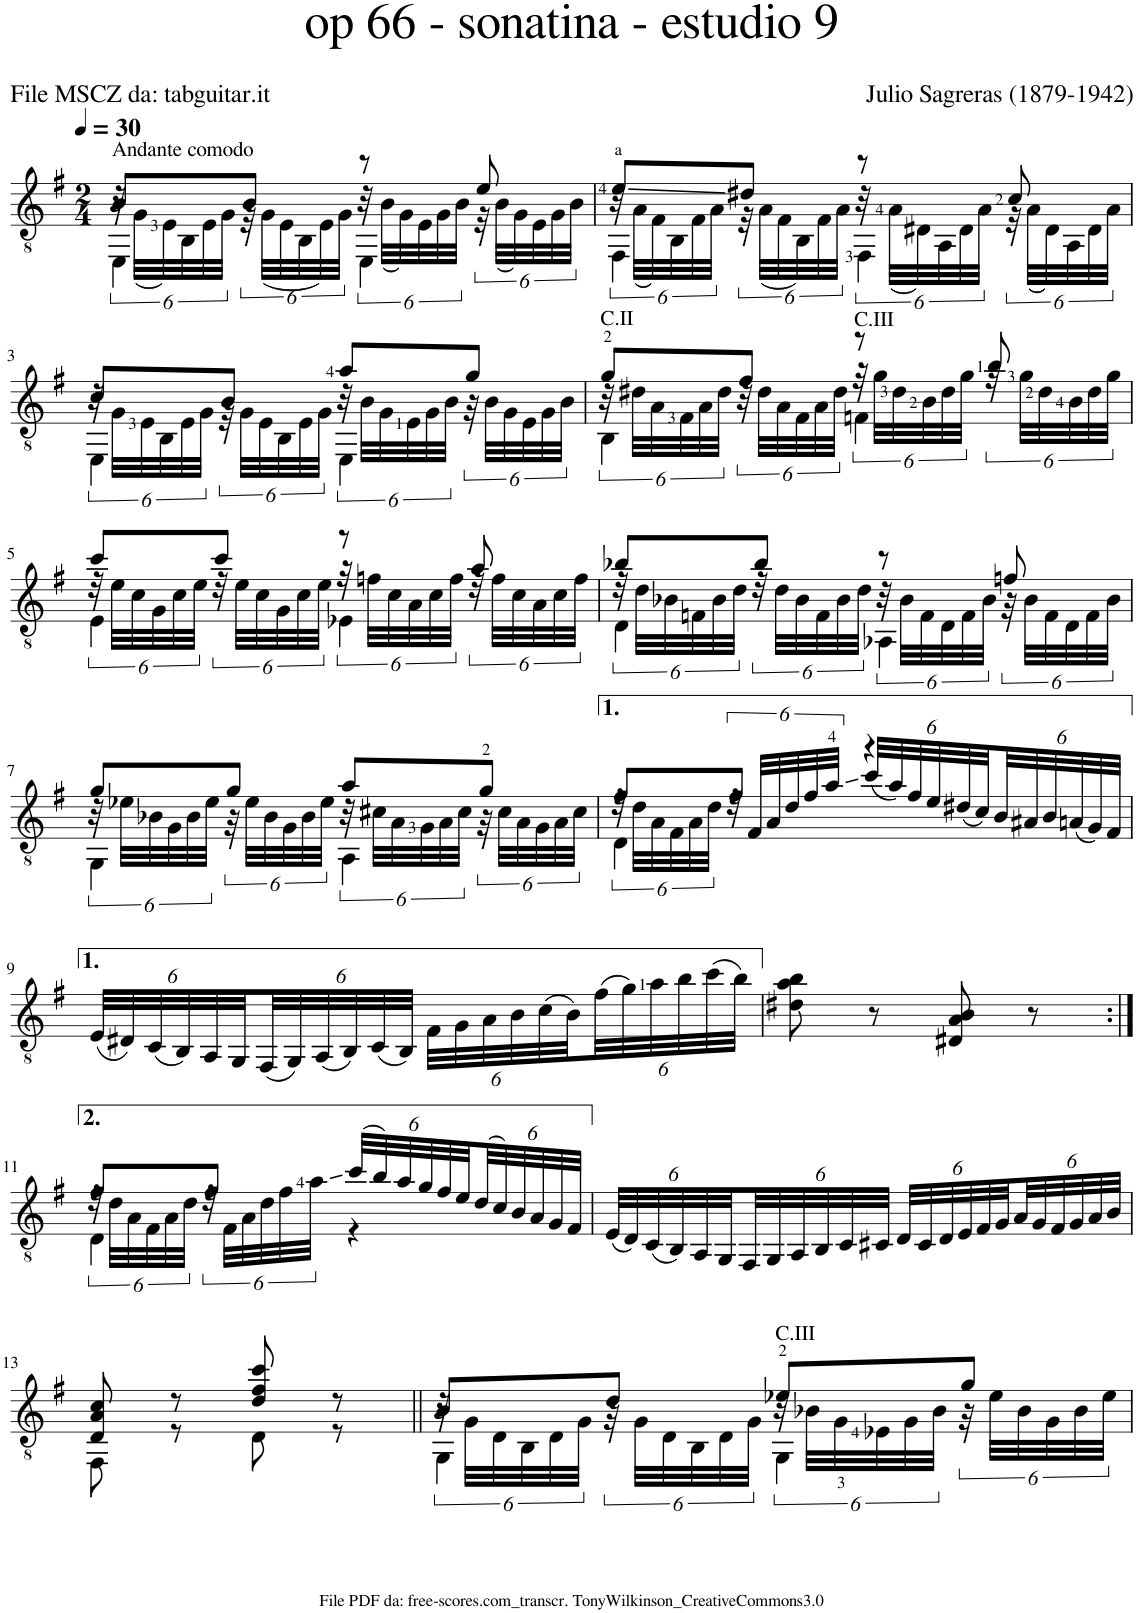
**kern
*part1
*staff1
*I"Guitar
*I'Guit.
*clefGv2
*k[f#]
*M2/4
*MM30
=1
*^
*	*^
!LO:TX:a:t=Andante comodo	!	!
8B/L	48r	4EE\
.	(48G\LLL	.
.	48E\)	.
.	48BB\	.
.	48E\	.
.	48G\JJJ	.
8B/J	48r	.
.	(48G\LLL	.
.	48E\	.
.	48BB\	.
.	48E\)	.
.	48G\JJJ	.
8r	48r	4EE\
.	(48B\LLL	.
.	48G\)	.
.	48E\	.
.	48G\	.
.	48B\JJJ	.
8e/	48r	.
.	(48B\LLL	.
.	48G\)	.
.	48E\	.
.	48G\	.
.	48B\JJJ	.
=2	=2	=2
8e/L	48r	4FF#\
.	(48A\LLL	.
.	48F#\)	.
.	48BB\	.
.	48F#\	.
.	48A\JJJ	.
8d#X/J	48r	.
.	(48A\LLL	.
.	48F#\	.
.	48BB\)	.
.	48F#\	.
.	48A\JJJ	.
8r	48r	4FF#\
.	(48A\LLL	.
.	48D#X\)	.
.	48AA\	.
.	48D#\	.
.	48A\JJJ	.
8c/	48r	.
.	(48A\LLL	.
.	48D#\)	.
.	48AA\	.
.	48D#\	.
.	48A\JJJ	.
!!LO:LB:g=z	!!	!!
=3	=3	=3
8c/L	48r	4EE\
.	48G\LLL	.
.	48E\	.
.	48BB\	.
.	48E\	.
.	48G\JJJ	.
8B/J	48r	.
.	48G\LLL	.
.	48E\	.
.	48BB\	.
.	48E\	.
.	48G\JJJ	.
8a/L	48r	4EE\
.	48B\LLL	.
.	48G\	.
.	48E\	.
.	48G\	.
.	48B\JJJ	.
8g/J	48r	.
.	48B\LLL	.
.	48G\	.
.	48E\	.
.	48G\	.
.	48B\JJJ	.
=4	=4	=4
!LO:TX:a:t=C.II	!	!
8g/L	48r	4BB\
.	48d#X\LLL	.
.	48A\	.
.	48F#\	.
.	48A\	.
.	48d#\JJJ	.
8f#/J	48r	.
.	48d#\LLL	.
.	48A\	.
.	48F#\	.
.	48A\	.
.	48d#\JJJ	.
!LO:TX:a:t=C.III	!	!
8r	48r	4Fn\
.	48g\LLL	.
.	48d#\	.
.	48B\	.
.	48d#\	.
.	48g\JJJ	.
8b/	48r	.
.	48g\LLL	.
.	48d#\	.
.	48B\	.
.	48d#\	.
.	48g\JJJ	.
!!LO:LB:g=z	!!	!!
=5	=5	=5
8cc/L	48r	4E\
.	48e\LLL	.
.	48c\	.
.	48G\	.
.	48c\	.
.	48e\JJJ	.
8cc/J	48r	.
.	48e\LLL	.
.	48c\	.
.	48G\	.
.	48c\	.
.	48e\JJJ	.
8r	48r	4E-X\
.	48fn\LLL	.
.	48c\	.
.	48A\	.
.	48c\	.
.	48f\JJJ	.
8a/	48r	.
.	48f\LLL	.
.	48c\	.
.	48A\	.
.	48c\	.
.	48f\JJJ	.
=6	=6	=6
8b-X/L	48r	4D\
.	48d\LLL	.
.	48B-X\	.
.	48Fn\	.
.	48B-\	.
.	48d\JJJ	.
8b-/J	48r	.
.	48d\LLL	.
.	48B-\	.
.	48F\	.
.	48B-\	.
.	48d\JJJ	.
8r	48r	4AA-X\
.	48B-\LLL	.
.	48F\	.
.	48D\	.
.	48F\	.
.	48B-\JJJ	.
8fn/	48r	.
.	48B-\LLL	.
.	48F\	.
.	48D\	.
.	48F\	.
.	48B-\JJJ	.
!!LO:LB:g=z	!!	!!
=7	=7	=7
8g/L	48r	4GG\
.	48e-X\LLL	.
.	48B-X\	.
.	48G\	.
.	48B-\	.
.	48e-\JJJ	.
8g/J	48r	.
.	48e-\LLL	.
.	48B-\	.
.	48G\	.
.	48B-\	.
.	48e-\JJJ	.
8a/L	48r	4AA\
.	48c#X\LLL	.
.	48A\	.
.	48G\	.
.	48A\	.
.	48c#\JJJ	.
8g/J	48r	.
.	48c#\LLL	.
.	48A\	.
.	48G\	.
.	48A\	.
.	48c#\JJJ	.
=8	=8	=8
8f#/L	48r	4D\
.	48d\LLL	.
.	48A\	.
.	48F#\	.
.	48A\	.
.	48d\JJJ	.
8f#/J	48r	.
.	48F#/LLL	.
.	48A/	.
.	48d/	.
.	48f#/	.
.	48a/JJJ	.
*	*Xbrackettup	*
4r	(48cc/LLL	4ryy
.	48a/)	.
.	48f#/	.
.	48e/	.
.	(48d#X/	.
.	48c/)	.
.	48B/	.
.	48A#X/	.
.	48B/	.
.	(48An/	.
.	48G/)	.
.	48F#/JJJ	.
*v	*v	*v
!!LO:LB:g=z
=9
(48E/LLL
48D#X/)
(48C/
48BB/)
48AA/
48GG/
(48FF#/
48GG/)
(48AA/
48BB/)
(48C/
48BB/JJJ)
48F#\LLL
48G\
48A\
48B\
(48c\
48B\)
(48f#\
48g\)
48a\
48b\
(48cc\
48b\JJJ)
=10
8d#X\ 8a\ 8b\
8r
8D#X/ 8A/ 8B/
8r
!!LO:LB:g=z
=11:|!
*^
*	*brackettup
*	*^
8f#/L	48r	4D\
.	48d\LLL	.
.	48A\	.
.	48F#\	.
.	48A\	.
.	48d\JJJ	.
8f#/J	48r	.
.	48F#\LLL	.
.	48A\	.
.	48d\	.
.	48f#\	.
.	48a\JJJ	.
*Xbrackettup	*	*
(48cc/LLL	4ryy	4r
48b/)	.	.
48a/	.	.
48g/	.	.
48f#/	.	.
48e/	.	.
(48d/	.	.
48c/)	.	.
48B/	.	.
48A/	.	.
48G/	.	.
48F#/JJJ	.	.
*v	*v	*v
=12
(48E/LLL
48D/)
(48C/
48BB/)
48AA/
48GG/
48FF#/
48GG/
48AA/
48BB/
48C/
48C#X/JJJ
48D/LLL
48C#/
48D/
48E/
48F#/
48G/
48A/
48G/
48F#/
48G/
48A/
48B/JJJ
!!LO:LB:g=z
=13
*^
8D/ 8A/ 8c/	8FF#\
8r	8r
8d/ 8f#/ 8cc/	8D\
8r	8r
=14||	=14||
*	*brackettup
*	*^
8B/L	48r	4GG\
.	48G\LLL	.
.	48D\	.
.	48BB\	.
.	48D\	.
.	48G\JJJ	.
8d/J	48r	.
.	48G\LLL	.
.	48D\	.
.	48BB\	.
.	48D\	.
.	48G\JJJ	.
!LO:TX:a:t=C.III	!	!
8e-X/L	48r	4GG\
.	48B-X\LLL	.
.	48G\	.
.	48E-X\	.
.	48G\	.
.	48B-\JJJ	.
8g/J	48r	.
.	48e-\LLL	.
.	48B-\	.
.	48G\	.
.	48B-\	.
.	48e-\JJJ	.
*v	*v	*v
=
*-
